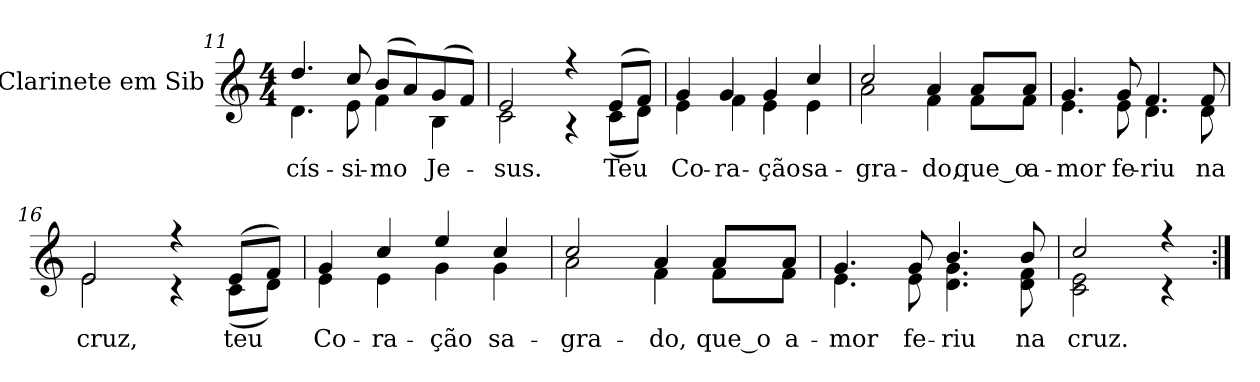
**kern	**text
*part1	*part1
*staff1	*staff1
*I"Clarinete em Sib	*
*I'Cl.	*
*clefG2	*
*ITrd1c2	*
*k[b-e-]	*
*B-:	*
*M4/4	*
=11	=11
!	!LO:LY:b:color=#000000
*^	*
4.cci/	4.ci\	-cís-
!	!	!LO:LY:b:color=#000000
8b-i/	8di\	-si-
!	!	!LO:LY:b:color=#000000
(8ai/L	4e-i\	-mo
8gi/)	.	.
!	!	!LO:LY:b:color=#000000
(8fi/	4Ai\	Je-
8e-i/J)	.	.
=12	=12	=12
!	!	!LO:LY:b:color=#000000
2di/	2B-i\	-sus.
4r	4r	.
!	!	!LO:LY:b:color=#000000
(8di/L	(8B-i\L	Teu
8e-i/J)	8ci\J)	.
=13	=13	=13
!	!	!LO:LY:b:color=#000000
4fi/	4di\	Co-
!	!	!LO:LY:b:color=#000000
4fi/	4e-i\	-ra-
!	!	!LO:LY:b:color=#000000
4fi/	4di\	-ção
!	!	!LO:LY:b:color=#000000
4b-i/	4di\	sa-
=14	=14	=14
!	!	!LO:LY:b:color=#000000
2b-i/	2gi\	-gra-
!	!	!LO:LY:b:color=#000000
4gi/	4e-i\	-do,
!	!	!LO:LY:b:color=#000000
8gi/L	8e-i\L	que_o
!	!	!LO:LY:b:color=#000000
8gi/J	8e-i\J	a-
!!LO:LB:g=z	!!
=15	=15	=15
!	!	!LO:LY:b:color=#000000
4.fi/	4.di\	-mor
!	!	!LO:LY:b:color=#000000
8fi/	8di\	fe-
!	!	!LO:LY:b:color=#000000
4.e-i/	4.ci\	-riu
!	!	!LO:LY:b:color=#000000
8e-i/	8ci\	na
=16	=16	=16
!	!	!LO:LY:b:color=#000000
2di/	2di\	cruz,
4r	4r	.
!	!	!LO:LY:b:color=#000000
(8di/L	(8B-i\L	teu
8e-i/J)	8ci\J)	.
=17	=17	=17
!	!	!LO:LY:b:color=#000000
4fi/	4di\	Co-
!	!	!LO:LY:b:color=#000000
4b-i/	4di\	-ra-
!	!	!LO:LY:b:color=#000000
4ddi/	4fi\	-ção
!	!	!LO:LY:b:color=#000000
4b-i/	4fi\	sa-
=18	=18	=18
!	!	!LO:LY:b:color=#000000
2b-i/	2gi\	-gra-
!	!	!LO:LY:b:color=#000000
4gi/	4e-i\	-do,
!	!	!LO:LY:b:color=#000000
8gi/L	8e-i\L	que_o
!	!	!LO:LY:b:color=#000000
8gi/J	8e-i\J	a-
=19	=19	=19
!	!	!LO:LY:b:color=#000000
4.fi/	4.di\	-mor
!	!	!LO:LY:b:color=#000000
8fi/	8di\	fe-
!	!	!LO:LY:b:color=#000000
4.ai/	4.ci\ 4.fi	-riu
!	!	!LO:LY:b:color=#000000
8ai/	8ci\ 8e-i	na
=20	=20	=20
!	!	!LO:LY:b:color=#000000
2b-i/	2B-i\ 2di	cruz.
4r	4r	.
*v	*v	*
=:|!	=:|!
*-	*-
